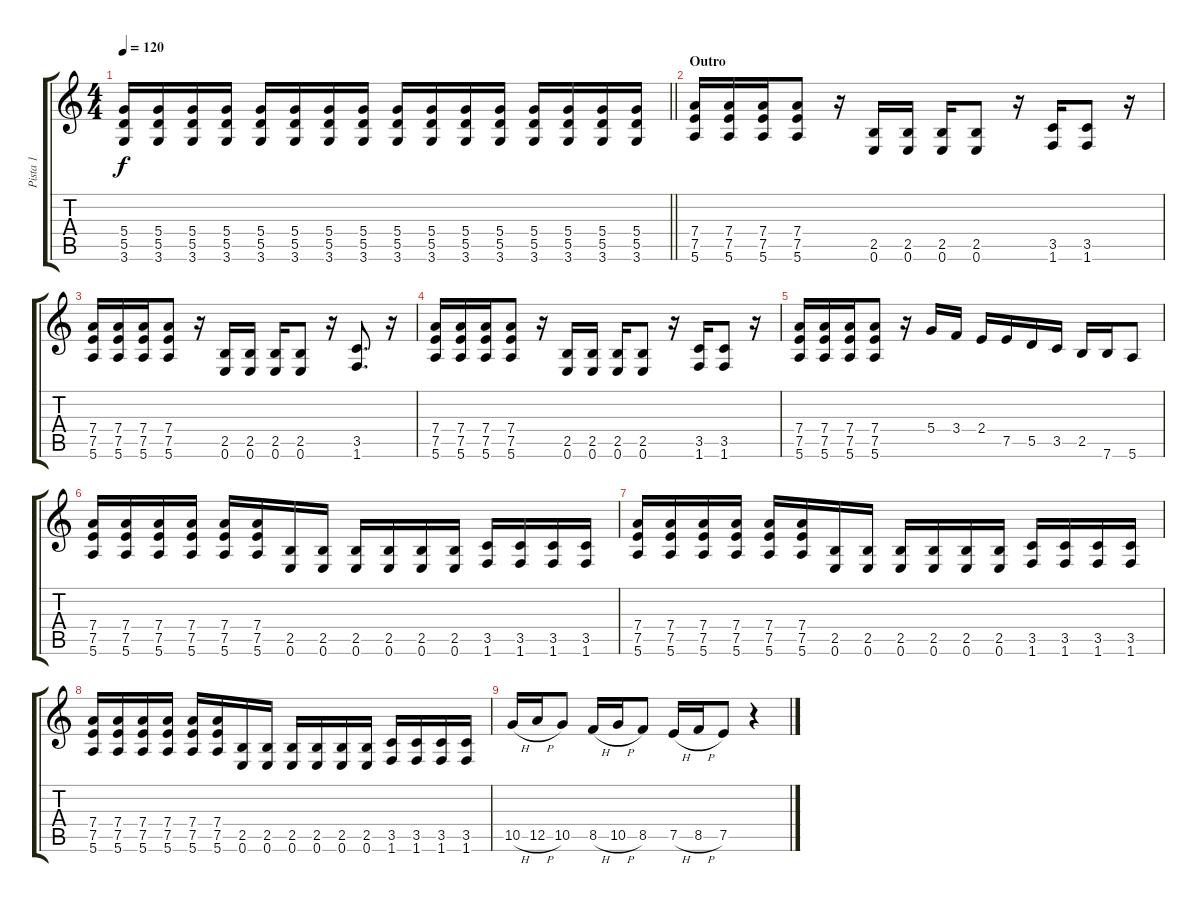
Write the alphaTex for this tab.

\track ("Pista 1" "Pista 1") {instrument distortionguitar}
\staff {score tabs}
\tuning (E4 B3 G3 D3 A2 E2) {hide}
\ts (4 4)
\tempo 120
\clef g2
\barLineRight lightlight
\ks c
(5.4 5.5 3.6).16{dy f} (5.4 5.5 3.6).16 (5.4 5.5 3.6).16 (5.4 5.5 3.6).16 (5.4 5.5 3.6).16 (5.4 5.5 3.6).16 (5.4 5.5 3.6).16 (5.4 5.5 3.6).16 (5.4 5.5 3.6).16 (5.4 5.5 3.6).16 (5.4 5.5 3.6).16 (5.4 5.5 3.6).16 (5.4 5.5 3.6).16 (5.4 5.5 3.6).16 (5.4 5.5 3.6).16 (5.4 5.5 3.6).16 |
\section ("" "Outro")
(7.4 7.5 5.6).16 (7.4 7.5 5.6).16 (7.4 7.5 5.6).16 (7.4 7.5 5.6).8 r.16 (2.5 0.6).16 (2.5 0.6).16 (2.5 0.6).16 (2.5 0.6).8 r.16 (3.5 1.6).16 (3.5 1.6).8 r.16 |
(7.4 7.5 5.6).16 (7.4 7.5 5.6).16 (7.4 7.5 5.6).16 (7.4 7.5 5.6).8 r.16 (2.5 0.6).16 (2.5 0.6).16 (2.5 0.6).16 (2.5 0.6).8 r.16 (3.5 1.6).8{d} r.16 |
(7.4 7.5 5.6).16 (7.4 7.5 5.6).16 (7.4 7.5 5.6).16 (7.4 7.5 5.6).8 r.16 (2.5 0.6).16 (2.5 0.6).16 (2.5 0.6).16 (2.5 0.6).8 r.16 (3.5 1.6).16 (3.5 1.6).8 r.16 |
(7.4 7.5 5.6).16 (7.4 7.5 5.6).16 (7.4 7.5 5.6).16 (7.4 7.5 5.6).8 r.16 5.4.16 3.4.16 2.4.16 7.5.16 5.5.16 3.5.16 2.5.16 7.6.16 5.6.8 |
(7.4 7.5 5.6).16 (7.4 7.5 5.6).16 (7.4 7.5 5.6).16 (7.4 7.5 5.6).16 (7.4 7.5 5.6).16 (7.4 7.5 5.6).16 (2.5 0.6).16 (2.5 0.6).16 (2.5 0.6).16 (2.5 0.6).16 (2.5 0.6).16 (2.5 0.6).16 (3.5 1.6).16 (3.5 1.6).16 (3.5 1.6).16 (3.5 1.6).16 |
(7.4 7.5 5.6).16 (7.4 7.5 5.6).16 (7.4 7.5 5.6).16 (7.4 7.5 5.6).16 (7.4 7.5 5.6).16 (7.4 7.5 5.6).16 (2.5 0.6).16 (2.5 0.6).16 (2.5 0.6).16 (2.5 0.6).16 (2.5 0.6).16 (2.5 0.6).16 (3.5 1.6).16 (3.5 1.6).16 (3.5 1.6).16 (3.5 1.6).16 |
(7.4 7.5 5.6).16 (7.4 7.5 5.6).16 (7.4 7.5 5.6).16 (7.4 7.5 5.6).16 (7.4 7.5 5.6).16 (7.4 7.5 5.6).16 (2.5 0.6).16 (2.5 0.6).16 (2.5 0.6).16 (2.5 0.6).16 (2.5 0.6).16 (2.5 0.6).16 (3.5 1.6).16 (3.5 1.6).16 (3.5 1.6).16 (3.5 1.6).16 |
10.5{h}.16 12.5{h}.16 10.5.8 8.5{h}.16 10.5{h}.16 8.5.8 7.5{h}.16 8.5{h}.16 7.5.8 r.4
